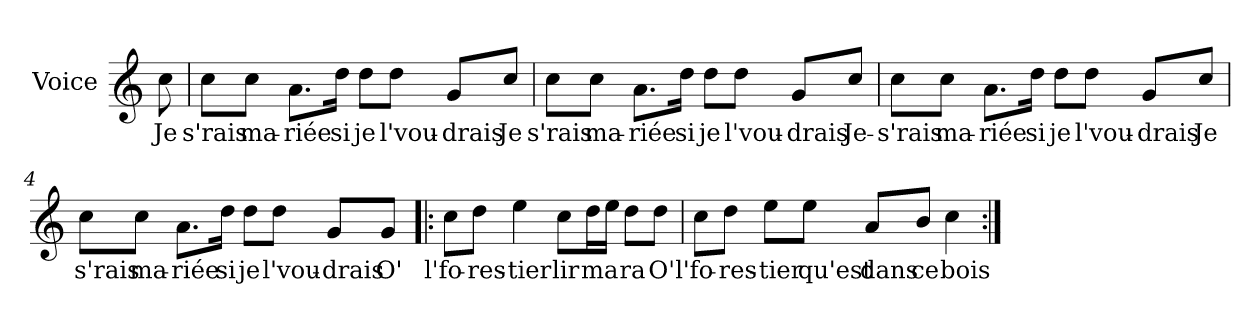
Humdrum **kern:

**kern	**text
*part1	*part1
*staff1	*staff1
*I"Voice	*
*I'V	*
*clefG2	*
*k[]	*
*C:	*
=	=
8cc\	Je
=1	=1
8cc\L	s'rais
8cc\J	ma-
8.a\L	-riée
16dd\Jk	si
8dd\L	je
8dd\J	l'vou-
8g/L	-drais
8cc/J	Je
=2	=2
8cc\L	s'rais
8cc\J	ma-
8.a\L	-riée
16dd\Jk	si
8dd\L	je
8dd\J	l'vou-
8g/L	-drais
8cc/J	Je-
=3	=3
8cc\L	-s'rais
8cc\J	ma-
8.a\L	-riée
16dd\Jk	si
8dd\L	je
8dd\J	l'vou-
8g/L	-drais
8cc/J	Je
!!LO:LB:g=z
=4	=4
8cc\L	s'rais
8cc\J	ma-
8.a\L	-riée
16dd\Jk	si
8dd\L	je
8dd\J	l'vou-
8g/L	-drais
8g/J	O'
=5!|:	=5!|:
8cc\L	l'fo-
8dd\J	-res-
4ee\	-tier
8cc\L	lir
16dd\L	ma
16ee\JJ	.
8dd\L	ra
8dd\J	O'
=6	=6
8cc\L	l'fo-
8dd\J	-res-
8ee\L	-tier
8ee\J	qu'est
8a/L	dans
8b/J	ce
4cc\	bois
=:|!	=:|!
*-	*-
